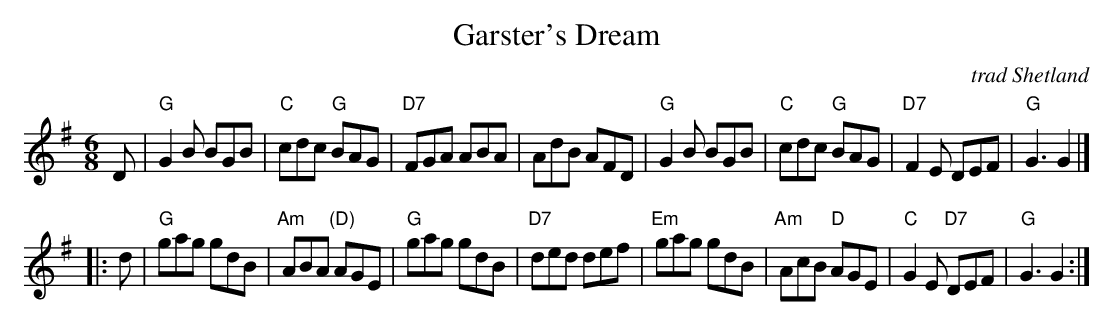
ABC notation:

X:1
T: Garster's Dream
O: trad Shetland
M: 6/8
L: 1/8
K: G
D \
| "G"G2B BGB | "C"cdc "G"BAG | "D7"FGA ABA | AdB AFD \
| "G"G2B BGB | "C"cdc "G"BAG | "D7"F2E DEF | "G"G3 G2 |]
|: d \
| "G"gag gdB | "Am"ABA "(D)"AGE | "G"gag gdB | "D7"ded def \
|"Em"gag gdB | "Am"AcB "D"AGE | "C"G2E "D7"DEF | "G"G3 G2 :|
